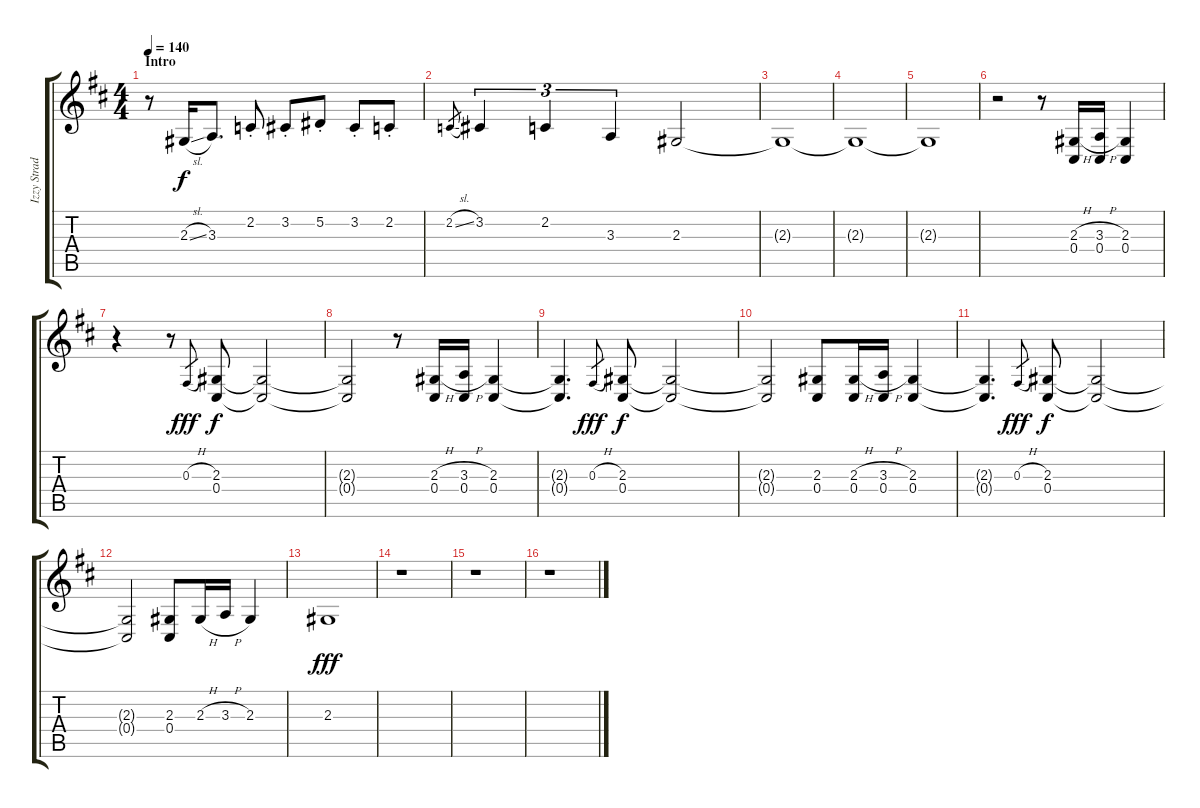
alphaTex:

\track ("Izzy Stradlin - Sitar" "Izzy Strad") {instrument sitar}
\staff {score tabs}
\tuning (Eb4 Bb3 Gb3 Db3 Ab2 Eb2) {hide}
\ts (4 4)
\section ("" "Intro")
\tempo 140
\clef g2
\ks d
r.8{dy f instrument sitar} 2.3{sl}.16 3.3.8{d} 2.2{st}.8 3.2{st}.8 5.2{st}.8 3.2{st}.8 2.2{st}.8 |
2.2{sl}.8{gr} 3.2.4{tu (3 2)} 2.2.4{tu (3 2)} 3.3.4{tu (3 2)} 2.3.2 |
2.3{t}.1 |
2.3{t}.1 |
2.3{t}.1 |
r.2 r.8 (2.3{h} 0.4).16 (3.3{h} 0.4).16 (2.3 0.4).4 |
r.4 r.8 0.3{h}.8{gr dy fff} (2.3 0.4).8{dy f} (2.3{t} 0.4{t}).2 |
(2.3{t} 0.4{t}).2 r.8 (2.3{h} 0.4).16 (3.3{h} 0.4).16 (2.3 0.4).4 |
(2.3{t} 0.4{t}).4{d} 0.3{h}.8{gr dy fff} (2.3 0.4).8{dy f} (2.3{t} 0.4{t}).2 |
(2.3{t} 0.4{t}).2 (2.3 0.4).8 (2.3{h} 0.4).16 (3.3{h} 0.4).16 (2.3 0.4).4 |
(2.3{t} 0.4{t}).4{d} 0.3{h}.8{gr dy fff} (2.3 0.4).8{dy f} (2.3{t} 0.4{t}).2 |
(2.3{t} 0.4{t}).2 (2.3 0.4).8 2.3{h}.16 3.3{h}.16 2.3.4 |
2.3.1{dy fff} |
r.1 |
r.1 |
r.1
